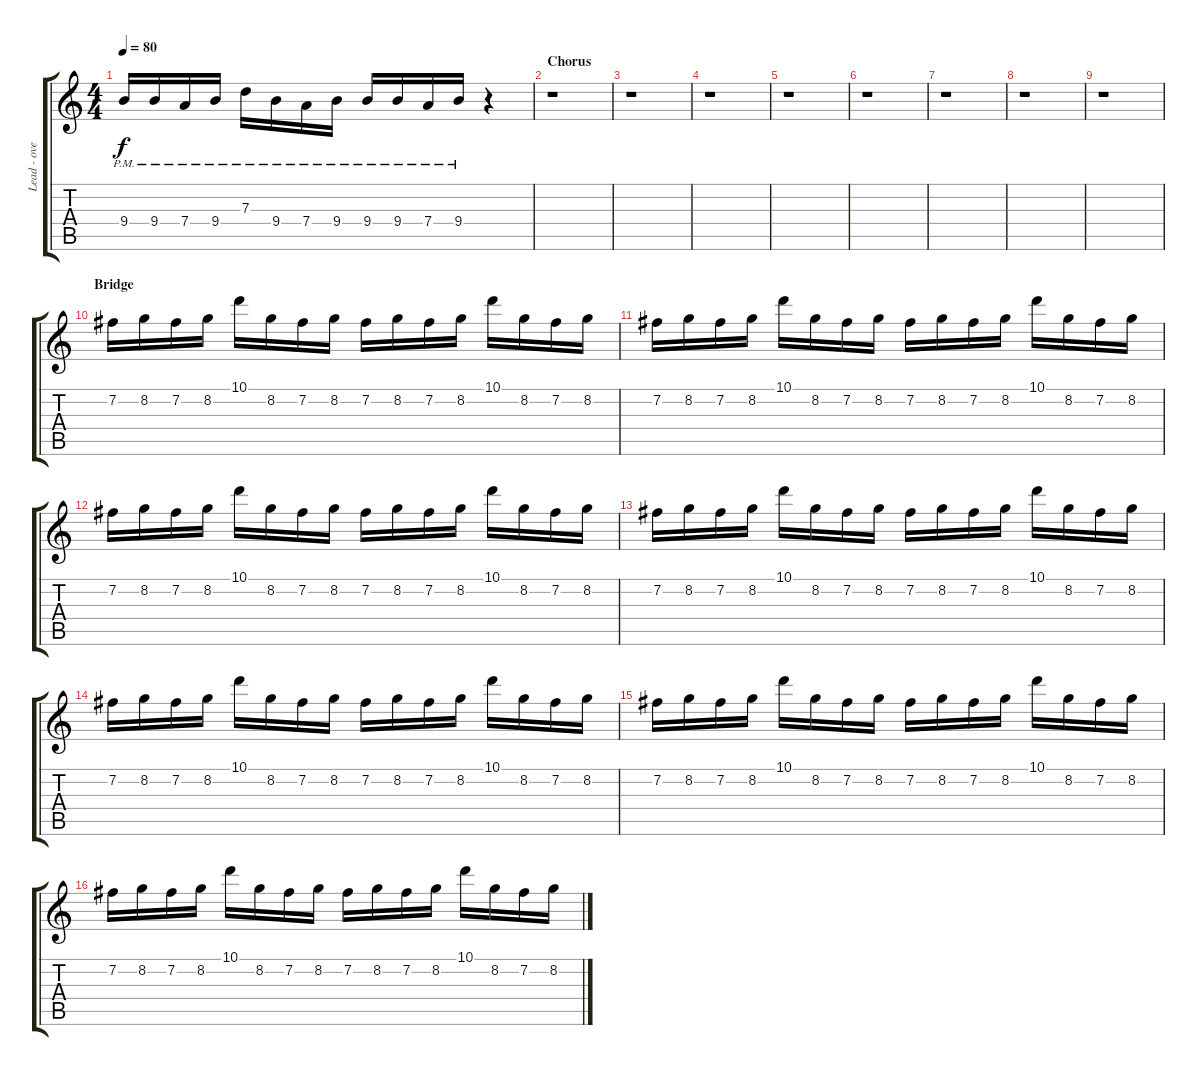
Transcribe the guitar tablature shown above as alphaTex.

\track ("Lead - overdrive" "Lead - ove") {instrument overdrivenguitar}
\staff {score tabs}
\tuning (E4 B3 G3 D3 A2 E2) {hide}
\ts (4 4)
\tempo 80
\clef g2
\ks c
9.4{pm}.16{dy f} 9.4{pm}.16 7.4{pm}.16 9.4{pm}.16 7.3{pm}.16 9.4{pm}.16 7.4{pm}.16 9.4{pm}.16 9.4{pm}.16 9.4{pm}.16 7.4{pm}.16 9.4{pm}.16 r.4 |
\section ("" "Chorus")
r.1 |
r.1 |
r.1 |
r.1 |
r.1 |
r.1 |
r.1 |
r.1 |
\section ("" "Bridge")
7.2.16 8.2.16 7.2.16 8.2.16 10.1.16 8.2.16 7.2.16 8.2.16 7.2.16 8.2.16 7.2.16 8.2.16 10.1.16 8.2.16 7.2.16 8.2.16 |
7.2.16 8.2.16 7.2.16 8.2.16 10.1.16 8.2.16 7.2.16 8.2.16 7.2.16 8.2.16 7.2.16 8.2.16 10.1.16 8.2.16 7.2.16 8.2.16 |
7.2.16 8.2.16 7.2.16 8.2.16 10.1.16 8.2.16 7.2.16 8.2.16 7.2.16 8.2.16 7.2.16 8.2.16 10.1.16 8.2.16 7.2.16 8.2.16 |
7.2.16 8.2.16 7.2.16 8.2.16 10.1.16 8.2.16 7.2.16 8.2.16 7.2.16 8.2.16 7.2.16 8.2.16 10.1.16 8.2.16 7.2.16 8.2.16 |
7.2.16 8.2.16 7.2.16 8.2.16 10.1.16 8.2.16 7.2.16 8.2.16 7.2.16 8.2.16 7.2.16 8.2.16 10.1.16 8.2.16 7.2.16 8.2.16 |
7.2.16 8.2.16 7.2.16 8.2.16 10.1.16 8.2.16 7.2.16 8.2.16 7.2.16 8.2.16 7.2.16 8.2.16 10.1.16 8.2.16 7.2.16 8.2.16 |
7.2.16 8.2.16 7.2.16 8.2.16 10.1.16 8.2.16 7.2.16 8.2.16 7.2.16 8.2.16 7.2.16 8.2.16 10.1.16 8.2.16 7.2.16 8.2.16
